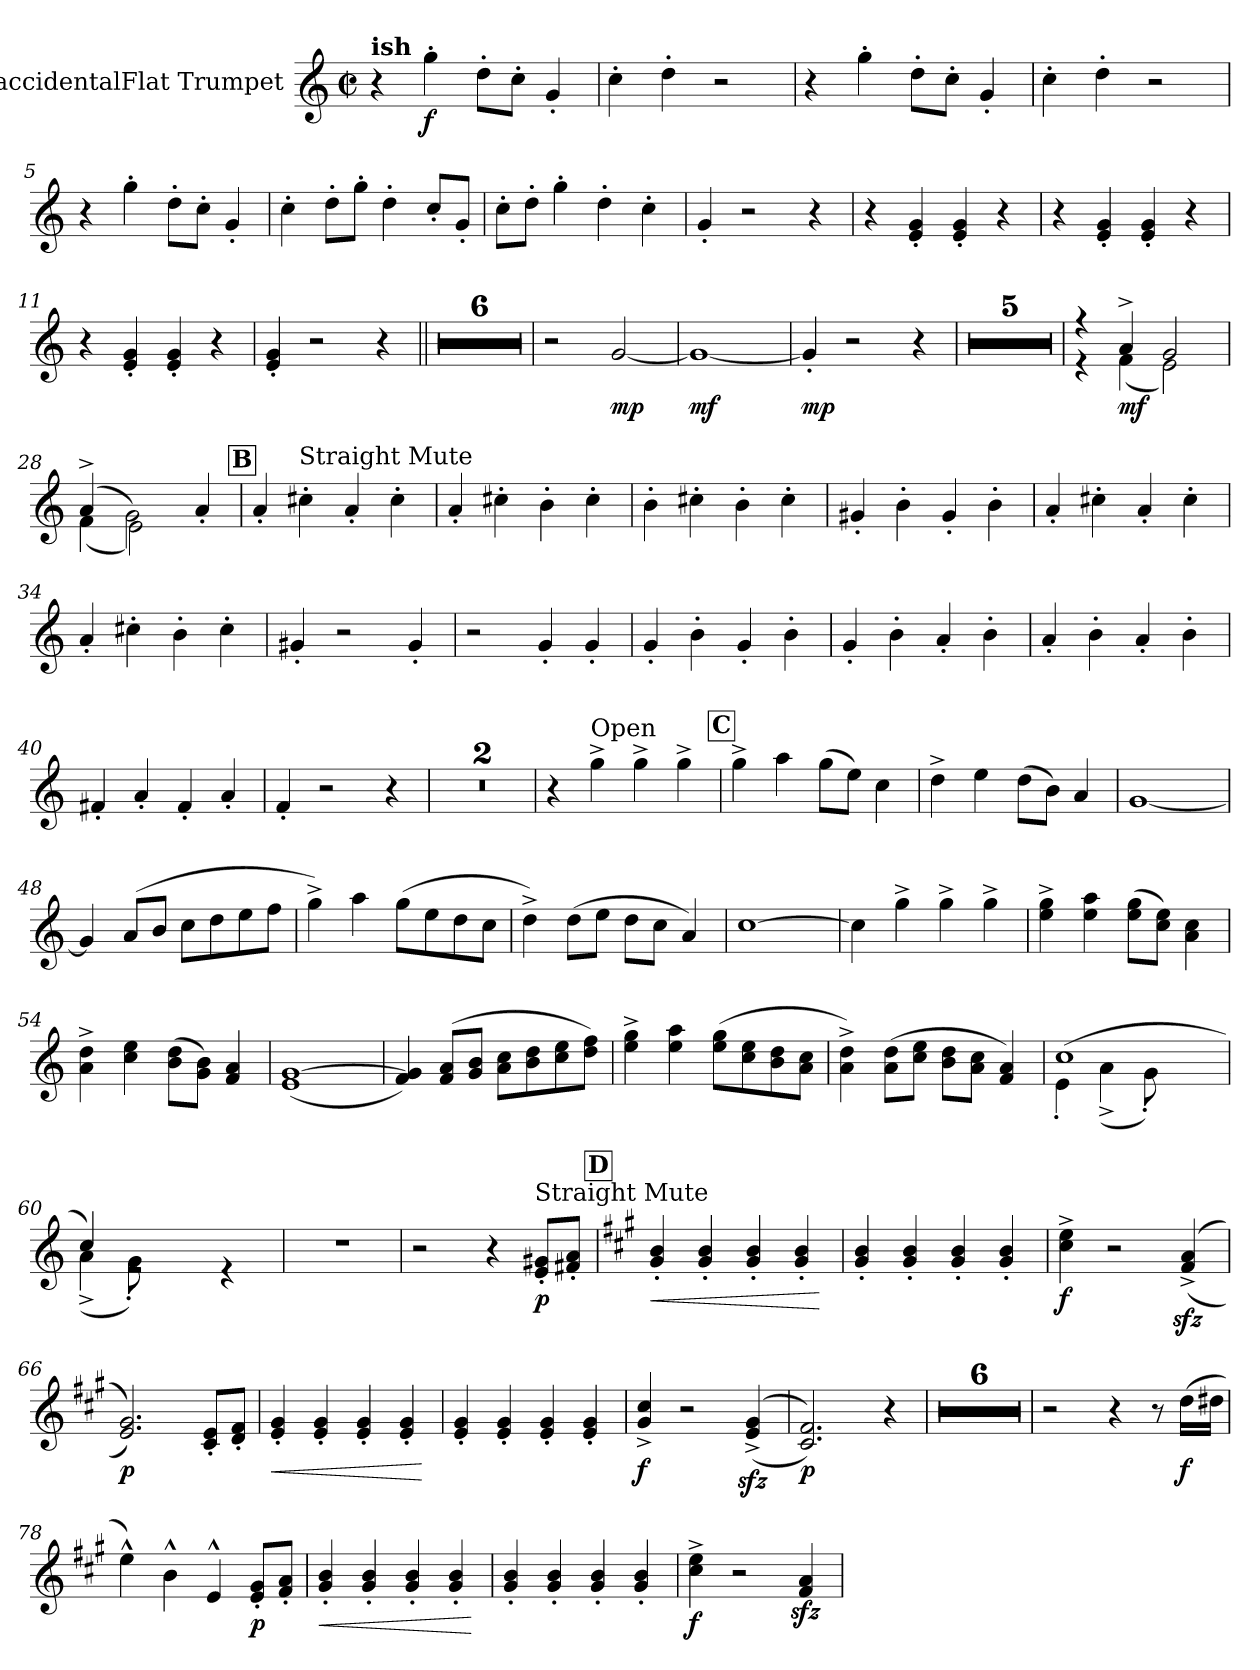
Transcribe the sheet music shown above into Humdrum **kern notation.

**kern	**dynam
*part1	*part1
*staff1	*staff1
*I"BaccidentalFlat Trumpet	*
*I'BaccidentalFlat Tpt.	*
*clefG2	*
*ITrd1c2	*
*k[b-e-]	*
*M2/2	*
*met(c|)	*
*MM264	*
=1	=1
!LO:TX:a:B:t=ish	!
4r	.
!	!LO:DY:b
4ff'\	f
8cc'\L	.
8b-'\J	.
4f'/	.
=2	=2
4b-'\	.
4cc'\	.
2r	.
=3	=3
4r	.
4ff'\	.
8cc'\L	.
8b-'\J	.
4f'/	.
=4	=4
4b-'\	.
4cc'\	.
2r	.
=5	=5
4r	.
4ff'\	.
8cc'\L	.
8b-'\J	.
4f'/	.
=6	=6
4b-'\	.
8cc'\L	.
8ff'\J	.
4cc'\	.
8b-'/L	.
8f'/J	.
=7	=7
8b-'\L	.
8cc'\J	.
4ff'\	.
4cc'\	.
4b-'\	.
!!LO:LB:g=z
=8	=8
4f'/	.
2r	.
4r	.
=9	=9
4r	.
4d/' 4f/'	.
4d/' 4f/'	.
4r	.
=10	=10
4r	.
4d/' 4f/'	.
4d/' 4f/'	.
4r	.
=11	=11
4r	.
4d/' 4f/'	.
4d/' 4f/'	.
4r	.
=12	=12
4d/' 4f/'	.
2r	.
4r	.
=13||	=13||
1r	.
=14	=14
1r	.
=15	=15
1r	.
=16	=16
1r	.
=17	=17
1r	.
=18	=18
1r	.
=19	=19
2r	.
!	!LO:DY:b
[2f/	mp
=20	=20
!	!LO:DY:b
1f_	mf
=21	=21
!	!LO:DY:b
4f'/]	mp
2r	.
4r	.
=22	=22
1r	.
=23	=23
1r	.
=24	=24
1r	.
=25	=25
1r	.
=26	=26
1r	.
=27	=27
*^	*
4re	4rff	.
!	!	!LO:DY:b
4g^/	(4e-\	mf
2f/	2d\)	.
!!LO:LB:g=z	!!
=28	=28	=28
(4g^/	(4e-\	.
2f\)	2d\)	.
4g'/	4ryy	.
*v	*v	*
!!LO:REH:place=s1:a:B:fs=14:t=B
=29	=29
4g'/	.
!LO:TX:a:t=Straight Mute	!
4bn'\	.
4g'/	.
4b'\	.
=30	=30
4g'/	.
4bn'\	.
4a'\	.
4b'\	.
=31	=31
4a'\	.
4bn'\	.
4a'\	.
4b'\	.
=32	=32
4f#X'/	.
4a'\	.
4f#'/	.
4a'\	.
=33	=33
4g'/	.
4bn'\	.
4g'/	.
4b'\	.
=34	=34
4g'/	.
4bn'\	.
4a'\	.
4b'\	.
=35	=35
4f#X'/	.
2r	.
4f#'/	.
!!LO:LB:g=z
=36	=36
2r	.
4f'/	.
4f'/	.
=37	=37
4f'/	.
4a'\	.
4f'/	.
4a'\	.
=38	=38
4f'/	.
4a'\	.
4g'/	.
4a'\	.
=39	=39
4g'/	.
4a'\	.
4g'/	.
4a'\	.
=40	=40
4en'/	.
4g'/	.
4e'/	.
4g'/	.
=41	=41
4e-'/	.
2r	.
4r	.
=42	=42
1r	.
=43	=43
1r	.
=44	=44
4r	.
!LO:TX:a:t=Open	!
4ff^\	.
4ff^\	.
4ff^\	.
!!LO:REH:place=s1:a:B:fs=14:t=C
=45	=45
4ff^\	.
4gg\	.
(8ff\L	.
8dd\J)	.
4b-\	.
!!LO:LB:g=z
=46	=46
4cc^\	.
4dd\	.
(8cc\L	.
8a\J)	.
4g/	.
=47	=47
[1f	.
=48	=48
4f/]	.
(>8g/L	.
8a/J	.
8b-\L	.
8cc\	.
8dd\	.
8ee-\J	.
=49	=49
4ff^\)	.
4gg\	.
(8ff\L	.
8dd\	.
8cc\	.
8b-\J	.
=50	=50
4cc^\)	.
(8cc\L	.
8dd\J	.
8cc\L	.
8b-\J	.
4g/)	.
=51	=51
[1b-	.
=52	=52
4b-\]	.
4ff^\	.
4ff^\	.
4ff^\	.
=53	=53
4dd\^ 4ff\^	.
4dd\ 4gg\	.
(8dd\ 8ff\L	.
8b-\ 8dd\J)	.
4g\ 4b-\	.
!!LO:LB:g=z
=54	=54
4g\^ 4cc\^	.
4b-\ 4dd\	.
(8a\ 8cc\L	.
8f\ 8a\J)	.
4e-/ 4g/	.
=55	=55
(1d [1f	.
=56	=56
4e-/ 4f/])	.
(>8e-/ 8g/L	.
8f/ 8a/J	.
8g\ 8b-\L	.
8a\ 8cc\	.
8b-\ 8dd\	.
8cc\ 8ee-\J)	.
=57	=57
4dd\^ 4ff\^	.
4dd\ 4gg\	.
(8dd\ 8ff\L	.
8b-\ 8dd\	.
8a\ 8cc\	.
8g\ 8b-\J	.
=58	=58
4g\^ 4cc\^)	.
(8g\ 8cc\L	.
8b-\ 8dd\J	.
8a\ 8cc\L	.
8g\ 8b-\J	.
4e-/ 4g/)	.
=59	=59
*^	*
(1b-	4d'\	.
.	(4g^\	.
.	8f'\)	.
.	4.ryy	.
=60	=60	=60
4b-/)	(4g^\	.
2re	8f'\)	.
.	2ryy	.
4re	.	.
.	8ryy	.
*v	*v	*
=61	=61
1r	.
!!LO:LB:g=z
=62	=62
2r	.
4r	.
!LO:TX:a:t=Straight Mute	!
!	!LO:DY:b
8d/' 8f#X/'L	p
8en/' 8g/'J	.
!!LO:REH:place=s1:a:B:fs=14:t=D
=63	=63
*k[f#]	*
!	!LO:HP:b
4f#/' 4a/'	<
4f#/' 4a/'	.
4f#/' 4a/'	.
4f#/' 4a/'	.
.	[
=64	=64
4f#/' 4a/'	.
4f#/' 4a/'	.
4f#/' 4a/'	.
4f#/' 4a/'	.
=65	=65
!	!LO:DY:b
4b\^ 4dd\^	f
2r	.
(>(4e/zz<^ 4g/zz<^	.
=66	=66
!	!LO:DY:b
2.d/ 2.f#/))	p
8B/' 8d/'L	.
8c/' 8e/'J	.
=67	=67
!	!LO:HP:b
4d/' 4f#/'	<
4d/' 4f#/'	.
4d/' 4f#/'	.
4d/' 4f#/'	.
.	[
=68	=68
4d/' 4f#/'	.
4d/' 4f#/'	.
4d/' 4f#/'	.
4d/' 4f#/'	.
=69	=69
!	!LO:DY:b
4f#/^ 4b/^	f
2r	.
(>(4d/zz<^ 4f#/zz<^	.
!!LO:LB:g=z
=70	=70
!	!LO:DY:b
2.B/ 2.e/))	p
4r	.
=71	=71
1r	.
=72	=72
1r	.
=73	=73
1r	.
=74	=74
1r	.
=75	=75
1r	.
=76	=76
1r	.
=77	=77
2r	.
4r	.
8r	.
!	!LO:DY:b
(16cc\LL	f
16cc#X\JJ	.
=78	=78
4dd^^\)	.
4a^^\	.
4d^^/	.
!	!LO:DY:b
8d/' 8f#/'L	p
8e/' 8g/'J	.
=79	=79
!	!LO:HP:b
4f#/' 4a/'	<
4f#/' 4a/'	.
4f#/' 4a/'	.
4f#/' 4a/'	.
.	[
=80	=80
4f#/' 4a/'	.
4f#/' 4a/'	.
4f#/' 4a/'	.
4f#/' 4a/'	.
=81	=81
!	!LO:DY:b
4b\^ 4dd\^	f
2r	.
4e/zz< 4g/zz<	.
=	=
*-	*-
